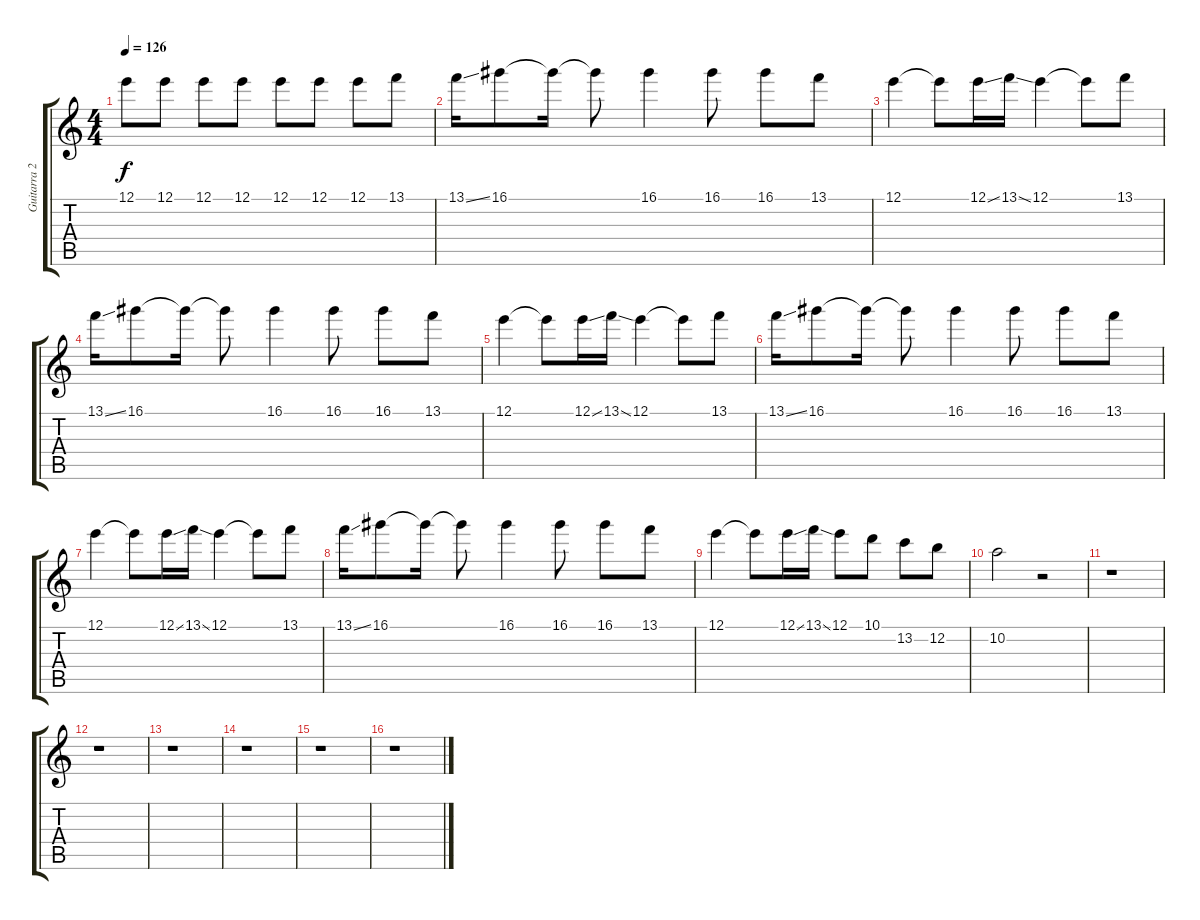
\track ("Guitarra 2" "Guitarra 2") {instrument overdrivenguitar}
\staff {score tabs}
\tuning (E4 B3 G3 D3 A2 E2) {hide}
\ts (4 4)
\tempo 126
\clef g2
\ks c
12.1.8{dy f} 12.1.8 12.1.8 12.1.8 12.1.8 12.1.8 12.1.8 13.1.8 |
13.1{ss}.16 16.1.8 16.1{t}.16 16.1{t}.8 16.1.4 16.1.8 16.1.8 13.1.8 |
12.1.4 12.1{t}.8 12.1{ss}.16 13.1{ss}.16 12.1.4 12.1{t}.8 13.1.8 |
13.1{ss}.16 16.1.8 16.1{t}.16 16.1{t}.8 16.1.4 16.1.8 16.1.8 13.1.8 |
12.1.4 12.1{t}.8 12.1{ss}.16 13.1{ss}.16 12.1.4 12.1{t}.8 13.1.8 |
13.1{ss}.16 16.1.8 16.1{t}.16 16.1{t}.8 16.1.4 16.1.8 16.1.8 13.1.8 |
12.1.4 12.1{t}.8 12.1{ss}.16 13.1{ss}.16 12.1.4 12.1{t}.8 13.1.8 |
13.1{ss}.16 16.1.8 16.1{t}.16 16.1{t}.8 16.1.4 16.1.8 16.1.8 13.1.8 |
12.1.4 12.1{t}.8 12.1{ss}.16 13.1{ss}.16 12.1.8 10.1.8 13.2.8 12.2.8 |
10.2.2 r.2 |
r.1 |
r.1 |
r.1 |
r.1 |
r.1 |
r.1
